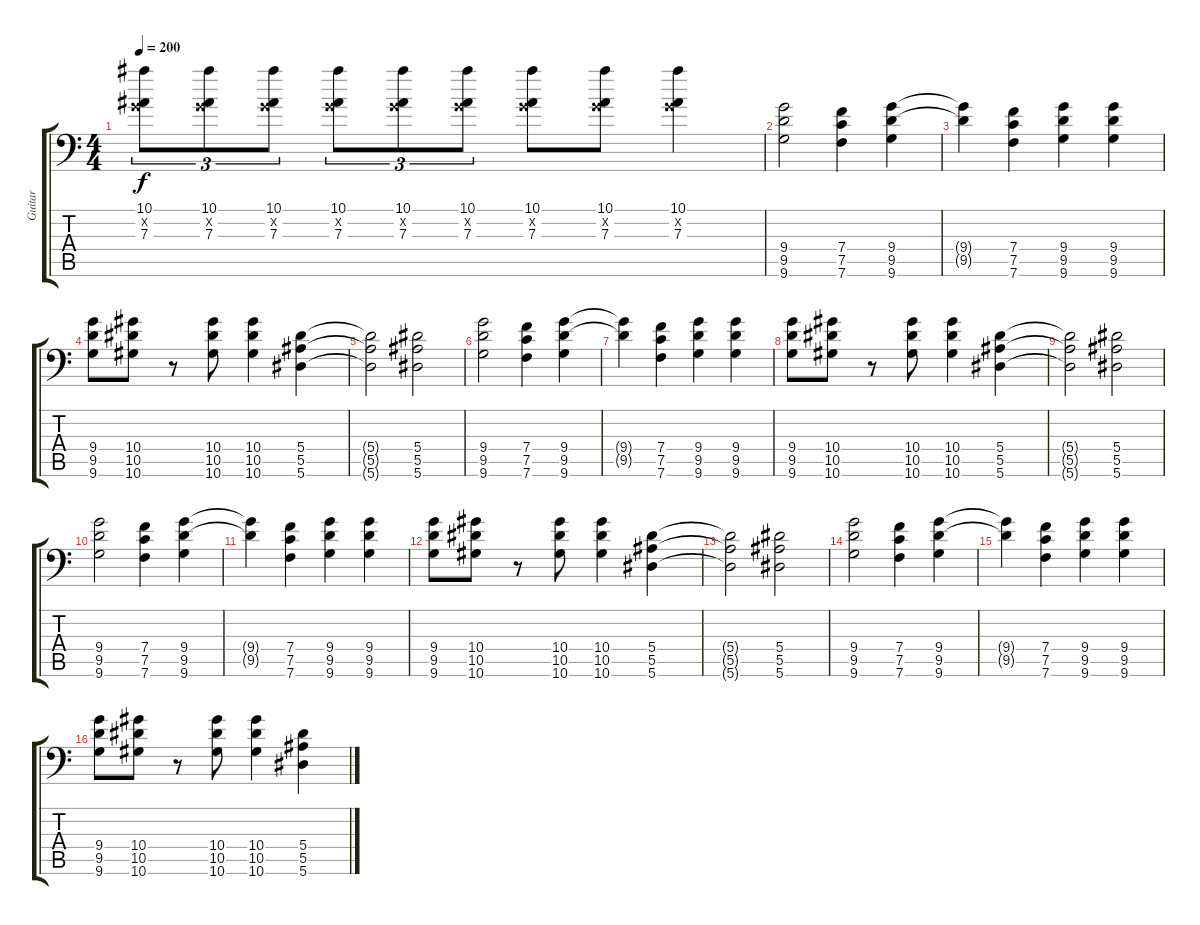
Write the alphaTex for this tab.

\track ("Guitar" "Guitar") {instrument distortionguitar}
\staff {score tabs}
\tuning (C4 G3 Eb3 Bb2 F2 Bb1) {hide}
\ts (4 4)
\tempo 200
\clef f4
\ks c
(10.1 0.2{x} 7.3).8{tu (3 2) dy f} (10.1 0.2{x} 7.3).8{tu (3 2)} (10.1 0.2{x} 7.3).8{tu (3 2)} (10.1 0.2{x} 7.3).8{tu (3 2)} (10.1 0.2{x} 7.3).8{tu (3 2)} (10.1 0.2{x} 7.3).8{tu (3 2)} (10.1 0.2{x} 7.3).8 (10.1 0.2{x} 7.3).8 (10.1 0.2{x} 7.3).4 |
(9.4 9.5 9.6).2 (7.4 7.5 7.6).4 (9.4 9.5 9.6).4 |
(9.4{t} 9.5{t}).4 (7.4 7.5 7.6).4 (9.4 9.5 9.6).4 (9.4 9.5 9.6).4 |
(9.4 9.5 9.6).8 (10.4 10.5 10.6).8 r.8 (10.4 10.5 10.6).8 (10.4 10.5 10.6).4 (5.4 5.5 5.6).4 |
(5.4{t} 5.5{t} 5.6{t}).2 (5.4 5.5 5.6).2 |
(9.4 9.5 9.6).2 (7.4 7.5 7.6).4 (9.4 9.5 9.6).4 |
(9.4{t} 9.5{t}).4 (7.4 7.5 7.6).4 (9.4 9.5 9.6).4 (9.4 9.5 9.6).4 |
(9.4 9.5 9.6).8 (10.4 10.5 10.6).8 r.8 (10.4 10.5 10.6).8 (10.4 10.5 10.6).4 (5.4 5.5 5.6).4 |
(5.4{t} 5.5{t} 5.6{t}).2 (5.4 5.5 5.6).2 |
(9.4 9.5 9.6).2 (7.4 7.5 7.6).4 (9.4 9.5 9.6).4 |
(9.4{t} 9.5{t}).4 (7.4 7.5 7.6).4 (9.4 9.5 9.6).4 (9.4 9.5 9.6).4 |
(9.4 9.5 9.6).8 (10.4 10.5 10.6).8 r.8 (10.4 10.5 10.6).8 (10.4 10.5 10.6).4 (5.4 5.5 5.6).4 |
(5.4{t} 5.5{t} 5.6{t}).2 (5.4 5.5 5.6).2 |
(9.4 9.5 9.6).2 (7.4 7.5 7.6).4 (9.4 9.5 9.6).4 |
(9.4{t} 9.5{t}).4 (7.4 7.5 7.6).4 (9.4 9.5 9.6).4 (9.4 9.5 9.6).4 |
(9.4 9.5 9.6).8 (10.4 10.5 10.6).8 r.8 (10.4 10.5 10.6).8 (10.4 10.5 10.6).4 (5.4 5.5 5.6).4
